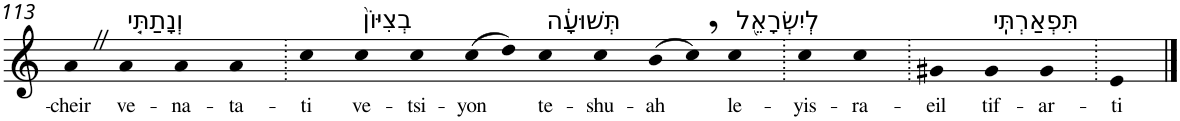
**kern	**text
*part1	*part1
*staff1	*staff1
*I"Piano	*
*I'Pno	*
!!LO:PB:g=z
*clefG2	*
*k[]	*
=113	=113
!	!LO:LY:b
4aZ	-cheir
!LO:TX:a:t=וְנָתַתִּ֤י	!
!	!LO:LY:b
4a	ve-
!	!LO:LY:b
4a	-na-
!	!LO:LY:b
4a	-ta-
=114.	=114.
!	!LO:LY:b
4cc	-ti
!LO:TX:a:t=בְצִיּוֹן֙	!
!	!LO:LY:b
4cc	ve-
!	!LO:LY:b
4cc	-tsi-
!	!LO:LY:b
(8cc	-yon
8dd)	.
!LO:TX:a:t=תְּשׁוּעָ֔ה	!
!	!LO:LY:b
4cc	te-
!	!LO:LY:b
4cc	-shu-
!	!LO:LY:b
(8b	-ah
8cc,)	.
!LO:TX:a:t=לְיִשְׂרָאֵ֖ל	!
!	!LO:LY:b
4cc	le-
=115.	=115.
!	!LO:LY:b
4cc	-yis-
!	!LO:LY:b
4cc	-ra-
=116.	=116.
!	!LO:LY:b
4g#X	-eil
!LO:TX:a:t=תִּפְאַרְתִּֽי	!
!	!LO:LY:b
4g#	tif-
!	!LO:LY:b
4g#	-ar-
=117.	=117.
!	!LO:LY:b
4e	-ti
==	==
*-	*-
